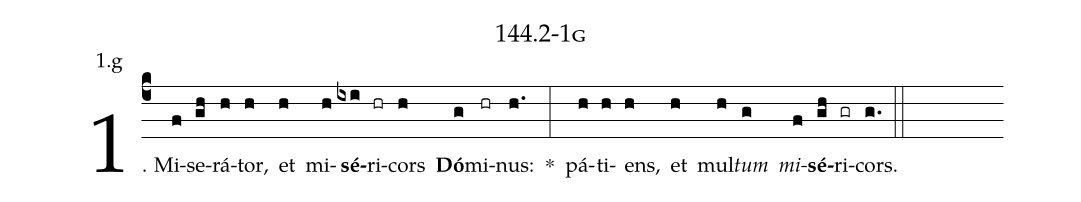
name: 144.2-1g;
annotation: 1.g;
%%
(c4)1. Mi(f)se(gh)rá(h)tor,(h) et(h) mi(h)<b>sé</b>(ixi)ri(hr)cors(h) <b>Dó</b>(g)mi(hr)nus:(h.) *(:) pá(h)ti(h)ens,(h) et(h) mul(h)<i>tum</i>(g) <i>mi</i>(f)<b>sé</b>(gh)ri(gr)cors.(g.) (::)
